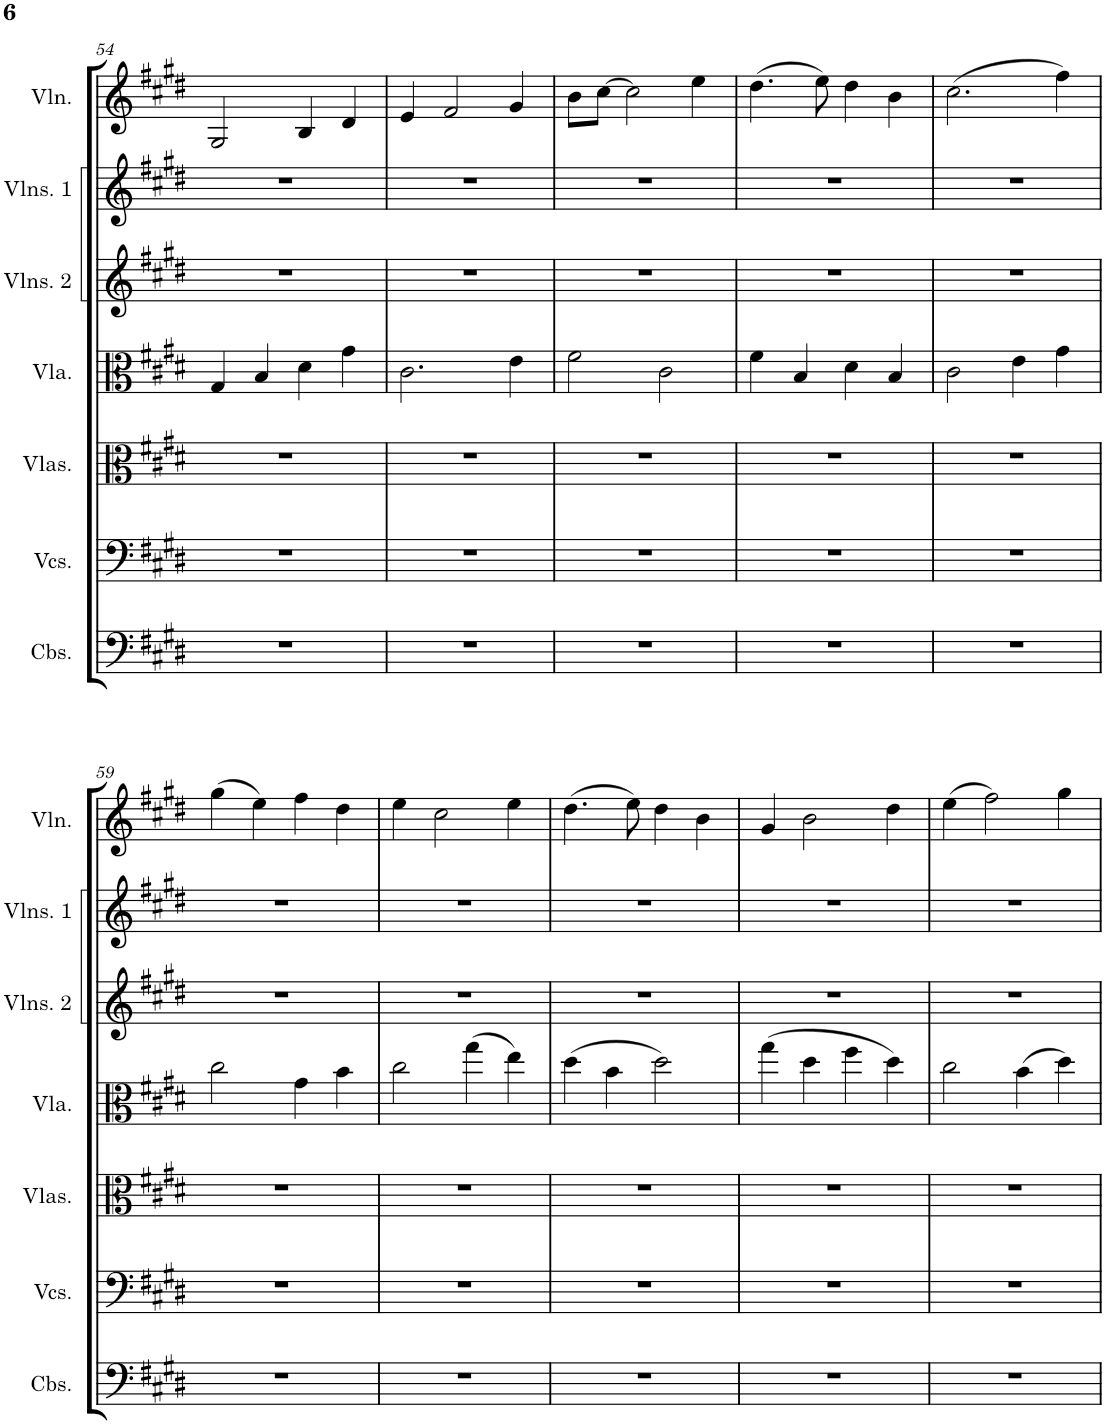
**kern	**kern	**kern	**kern	**kern	**kern	**kern
*part7	*part6	*part5	*part4	*part3	*part2	*part1
*staff7	*staff6	*staff5	*staff4	*staff3	*staff2	*staff1
*I"Contrabasses	*I"Violoncellos	*I"Violas	*I"Viola	*I"Violins 2	*I"Violins 1	*I"Violin
*I'Cbs.	*I'Vcs.	*I'Vlas.	*I'Vla.	*I'Vlns. 2	*I'Vlns. 1	*I'Vln.
!!LO:PB:g=z
*clefF4	*clefF4	*clefC3	*clefC3	*clefG2	*clefG2	*clefG2
*Trd7c12	*	*	*	*	*	*
*k[f#c#g#d#]	*k[f#c#g#d#]	*k[f#c#g#d#]	*k[f#c#g#d#]	*k[f#c#g#d#]	*k[f#c#g#d#]	*k[f#c#g#d#]
*M4/4	*M4/4	*M4/4	*M4/4	*M4/4	*M4/4	*M4/4
=54	=54	=54	=54	=54	=54	=54
1r	1r	1r	4G#/	1r	1r	2G#/
.	.	.	4B/	.	.	.
.	.	.	4d#\	.	.	4B/
.	.	.	4g#\	.	.	4d#/
=55	=55	=55	=55	=55	=55	=55
1r	1r	1r	2.c#\	1r	1r	4e/
.	.	.	.	.	.	2f#/
.	.	.	4e\	.	.	4g#/
=56	=56	=56	=56	=56	=56	=56
1r	1r	1r	2f#\	1r	1r	8b\L
.	.	.	.	.	.	[8cc#\J
.	.	.	.	.	.	2cc#\]
.	.	.	2c#\	.	.	.
.	.	.	.	.	.	4ee\
=57	=57	=57	=57	=57	=57	=57
1r	1r	1r	4f#\	1r	1r	(4.dd#\
.	.	.	4B/	.	.	.
.	.	.	.	.	.	8ee\)
.	.	.	4d#\	.	.	4dd#\
.	.	.	4B/	.	.	4b\
=58	=58	=58	=58	=58	=58	=58
1r	1r	1r	2c#\	1r	1r	(2.cc#\
.	.	.	4e\	.	.	.
.	.	.	4g#\	.	.	4ff#\)
!!LO:LB:g=z
=59	=59	=59	=59	=59	=59	=59
1r	1r	1r	2cc#\	1r	1r	(4gg#\
.	.	.	.	.	.	4ee\)
.	.	.	4g#\	.	.	4ff#\
.	.	.	4b\	.	.	4dd#\
=60	=60	=60	=60	=60	=60	=60
1r	1r	1r	2cc#\	1r	1r	4ee\
.	.	.	.	.	.	2cc#\
.	.	.	(4gg#\	.	.	.
.	.	.	4ee\)	.	.	4ee\
=61	=61	=61	=61	=61	=61	=61
1r	1r	1r	(4dd#\	1r	1r	(4.dd#\
.	.	.	4b\	.	.	.
.	.	.	.	.	.	8ee\)
.	.	.	2dd#\)	.	.	4dd#\
.	.	.	.	.	.	4b\
=62	=62	=62	=62	=62	=62	=62
1r	1r	1r	(4gg#\	1r	1r	4g#/
.	.	.	4dd#\	.	.	2b\
.	.	.	4ff#\	.	.	.
.	.	.	4dd#\)	.	.	4dd#\
=63	=63	=63	=63	=63	=63	=63
1r	1r	1r	2cc#\	1r	1r	(4ee\
.	.	.	.	.	.	2ff#\)
.	.	.	(4b\	.	.	.
.	.	.	4dd#\)	.	.	4gg#\
=	=	=	=	=	=	=
*-	*-	*-	*-	*-	*-	*-
